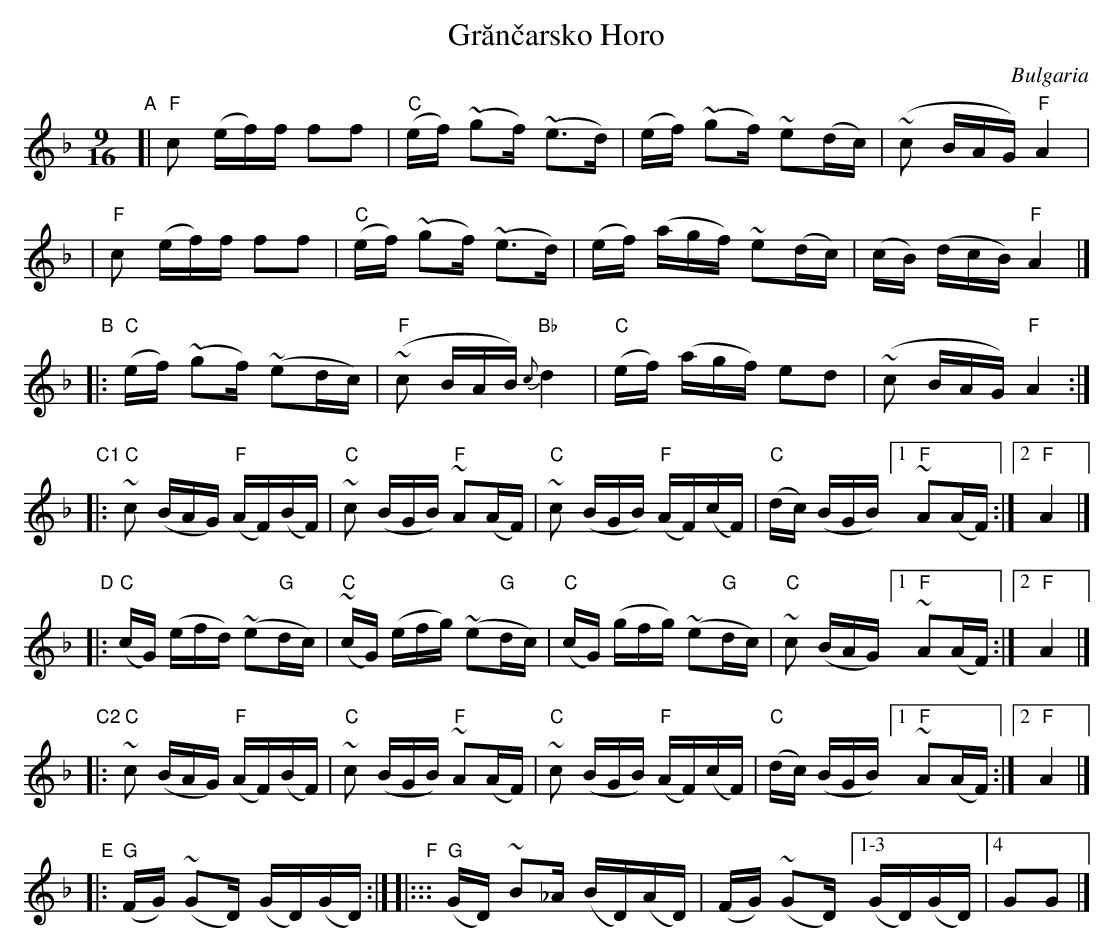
X:1
T: Gr\uan\vcarsko Horo
O: Bulgaria
M: 9/16
L: 1/16
K: F
"A"
[|"F"c2 (ef)f f2f2 | "C"(ef) (~g2f) (~e3d) | (ef) (~g2f) ~e2(dc) | (~c2 BAG) "F"A4 |
| "F"c2 (ef)f f2f2 | "C"(ef) (~g2f) (~e3d) | (ef) (agf) ~e2(dc) | (cB) (dcB) "F"A4 |]
"B"
|:"C"(ef) (~g2f) (~e2dc) | "F"(~c2 BAB) "Bb"{c}d4 | "C"(ef) (agf) e2d2 | (~c2 BAG) "F"A4 :|
"C1"
|:"C"~c2 (BAG) "F"(AF)(BF) | "C"~c2 (BGB) "F"~A2(AF) | "C"~c2 (BGB) "F"(AF)(cF) | "C"(dc) (BGB) [1 "F"~A2(AF) :|2 "F"A4 |]
"D"
|:"C"(cG) (efd) (~e2"G"dc) | "C"(~cG) (efg) (~e2"G"dc) | "C"(cG) (gfg) (~e2"G"dc) | "C"~c2 (BAG) [1 "F"~A2(AF) :|2 "F"A4 |]
"C2"
|:"C"~c2 (BAG) "F"(AF)(BF) | "C"~c2 (BGB) "F"~A2(AF) | "C"~c2 (BGB) "F"(AF)(cF) | "C"(dc) (BGB) [1 "F"~A2(AF) :|2 "F"A4 |]
"E"
|: "G"(FG) (~G2D) (GD)(GD) :|\
"F"\
|:::"G"(GD) ~B2_A (BD)(AD) | (FG) (~G2D) [1-3 (GD)(GD) |4 G2G2 |]
